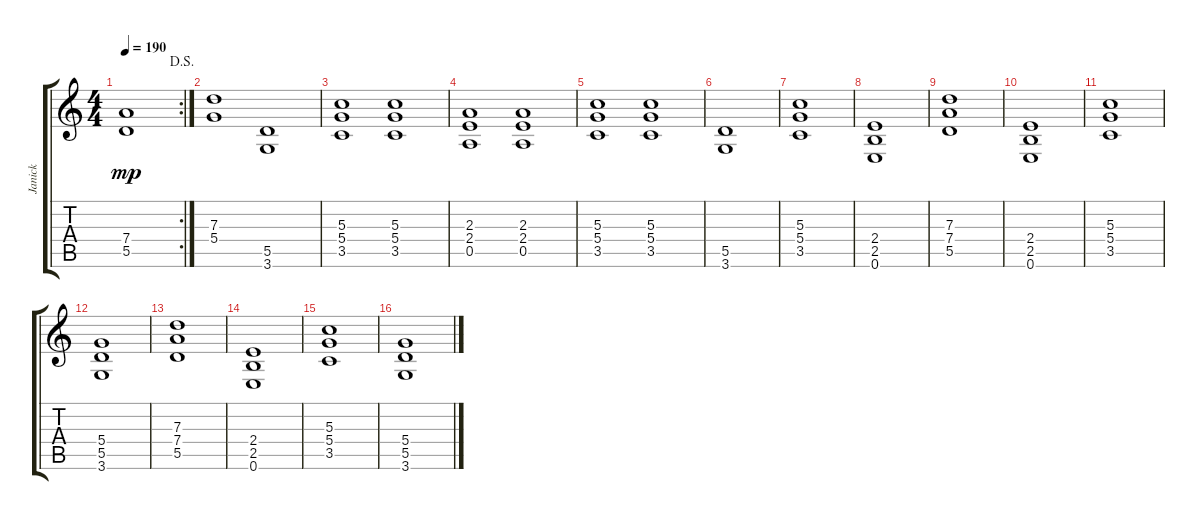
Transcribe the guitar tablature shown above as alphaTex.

\track ("Janick" "Janick") {instrument distortionguitar}
\staff {score tabs}
\tuning (E4 B3 G3 D3 A2 E2) {hide}
\rc 2
\ts (4 4)
\jump dalsegno
\tempo 190
\clef g2
\ks c
(7.4 5.5).1{dy mp} |
(7.3 5.4).1 (5.5 3.6).1 |
(5.3 5.4 3.5).1 (5.3 5.4 3.5).1 |
(2.3 2.4 0.5).1 (2.3 2.4 0.5).1 |
(5.3 5.4 3.5).1 (5.3 5.4 3.5).1 |
(5.5 3.6).1 |
(5.3 5.4 3.5).1 |
(2.4 2.5 0.6).1 |
(7.3 7.4 5.5).1 |
(2.4 2.5 0.6).1 |
(5.3 5.4 3.5).1 |
(5.4 5.5 3.6).1 |
(7.3 7.4 5.5).1 |
(2.4 2.5 0.6).1 |
(5.3 5.4 3.5).1 |
(5.4 5.5 3.6).1
